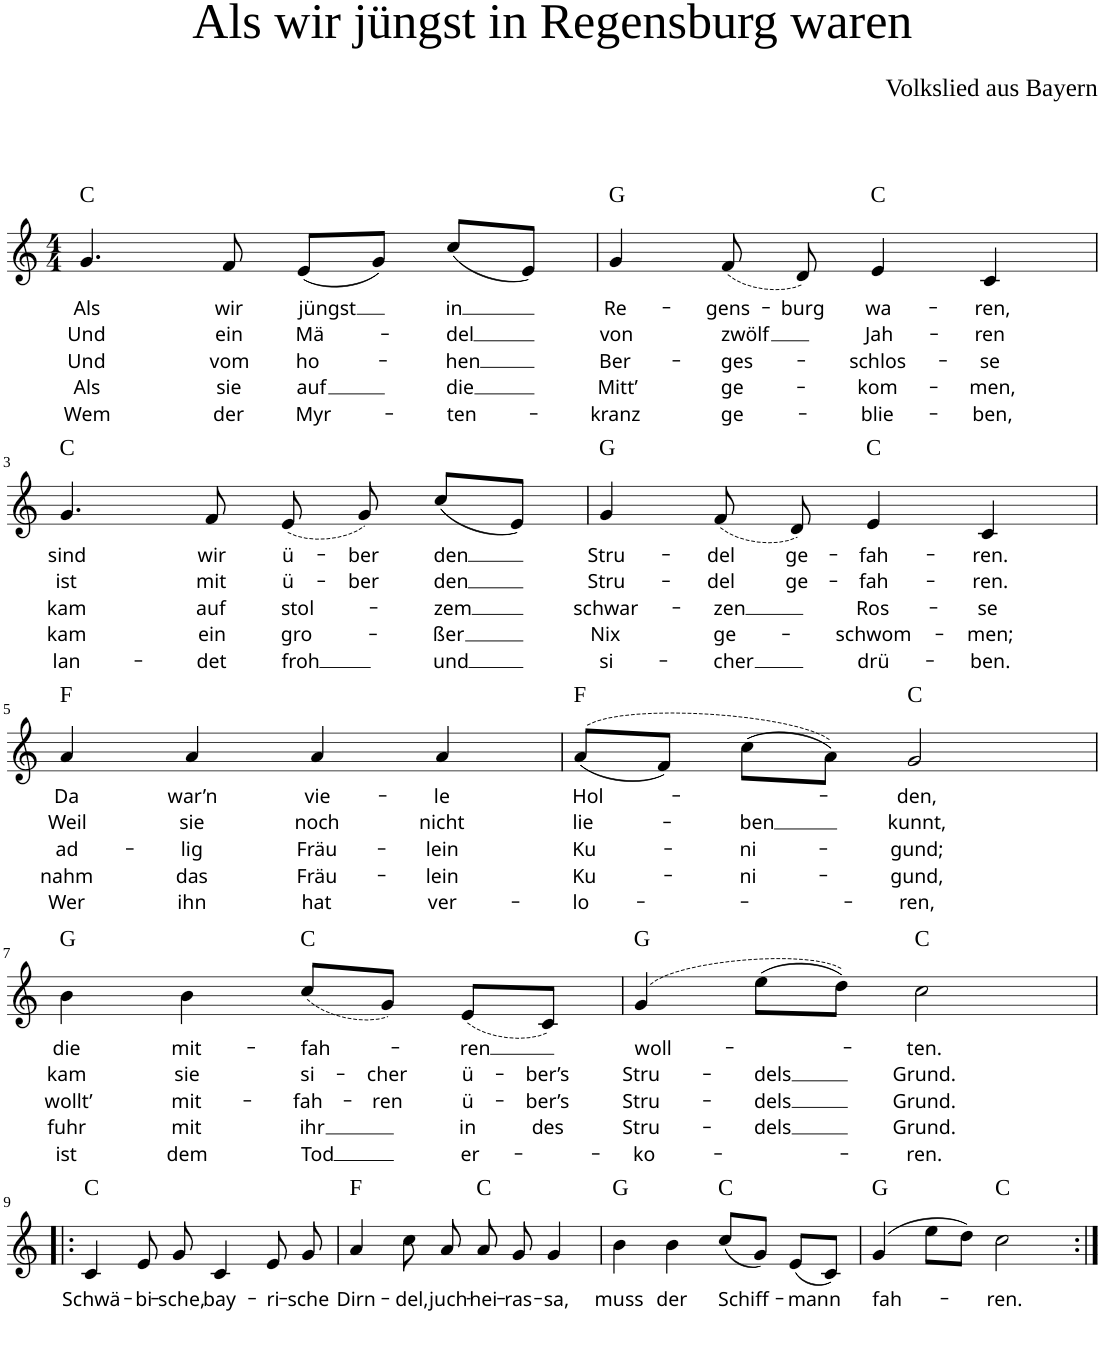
**kern	**text	**text	**text	**text	**text	**harte
*part1	*part1	*part1	*part1	*part1	*part1	*part1
*staff1	*staff1	*staff1	*staff1	*staff1	*staff1	*
*clefG2	*	*	*	*	*	*
*k[]	*	*	*	*	*	*
*M4/4	*	*	*	*	*	*
=1	=1	=1	=1	=1	=1	=1
!	!LO:LY:b	!LO:LY:b	!LO:LY:b	!LO:LY:b	!LO:LY:b	!
4.g/	Als	Und	Und	Als	Wem	C:maj
!	!LO:LY:b	!LO:LY:b	!LO:LY:b	!LO:LY:b	!LO:LY:b	!
8f/	wir	ein	vom	sie	der	.
!	!LO:LY:b	!LO:LY:b	!LO:LY:b	!LO:LY:b	!LO:LY:b	!
(8e/L	jüngst	Mä-	ho-	auf	Myr-	.
8g/J)	.	.	.	.	.	.
!	!LO:LY:b	!LO:LY:b	!LO:LY:b	!LO:LY:b	!LO:LY:b	!
(8cc/L	in	-del	-hen	die	-ten-	.
8e/J)	.	.	.	.	.	.
=2	=2	=2	=2	=2	=2	=2
!	!LO:LY:b	!LO:LY:b	!LO:LY:b	!LO:LY:b	!LO:LY:b	!
4g/	Re-	von	Ber-	Mitt’	-kranz	G:maj
!	!LO:LY:b	!LO:LY:b	!LO:LY:b	!LO:LY:b	!LO:LY:b	!
(8f/	-gens-	zwölf	-ges-	ge-	ge-	.
!	!LO:LY:b	!	!	!	!	!
8d/)	-burg	.	.	.	.	.
!	!LO:LY:b	!LO:LY:b	!LO:LY:b	!LO:LY:b	!LO:LY:b	!
4e/	wa-	Jah-	-schlos-	-kom-	-blie-	C:maj
!	!LO:LY:b	!LO:LY:b	!LO:LY:b	!LO:LY:b	!LO:LY:b	!
4c/	-ren,	-ren	-se	-men,	-ben,	.
!!LO:LB:g=z
=3	=3	=3	=3	=3	=3	=3
!	!LO:LY:b	!LO:LY:b	!LO:LY:b	!LO:LY:b	!LO:LY:b	!
4.g/	sind	ist	kam	kam	lan-	C:maj
!	!LO:LY:b	!LO:LY:b	!LO:LY:b	!LO:LY:b	!LO:LY:b	!
8f/	wir	mit	auf	ein	-det	.
!	!LO:LY:b	!LO:LY:b	!LO:LY:b	!LO:LY:b	!LO:LY:b	!
(8e/	ü-	ü-	stol-	gro-	froh	.
!	!LO:LY:b	!LO:LY:b	!	!	!	!
8g/)	-ber	-ber	.	.	.	.
!	!LO:LY:b	!LO:LY:b	!LO:LY:b	!LO:LY:b	!LO:LY:b	!
(8cc/L	den	den	-zem	-ßer	und	.
8e/J)	.	.	.	.	.	.
=4	=4	=4	=4	=4	=4	=4
!	!LO:LY:b	!LO:LY:b	!LO:LY:b	!LO:LY:b	!LO:LY:b	!
4g/	Stru-	Stru-	schwar-	Nix	si-	G:maj
!	!LO:LY:b	!LO:LY:b	!LO:LY:b	!LO:LY:b	!LO:LY:b	!
(8f/	-del	-del	-zen	ge-	-cher	.
!	!LO:LY:b	!LO:LY:b	!	!	!	!
8d/)	ge-	ge-	.	.	.	.
!	!LO:LY:b	!LO:LY:b	!LO:LY:b	!LO:LY:b	!LO:LY:b	!
4e/	-fah-	-fah-	Ros-	-schwom-	drü-	C:maj
!	!LO:LY:b	!LO:LY:b	!LO:LY:b	!LO:LY:b	!LO:LY:b	!
4c/	-ren.	-ren.	-se	-men;	-ben.	.
!!LO:LB:g=z
=5	=5	=5	=5	=5	=5	=5
!	!LO:LY:b	!LO:LY:b	!LO:LY:b	!LO:LY:b	!LO:LY:b	!
4a/	Da	Weil	ad-	nahm	Wer	F:maj
!	!LO:LY:b	!LO:LY:b	!LO:LY:b	!LO:LY:b	!LO:LY:b	!
4a/	war’n	sie	-lig	das	ihn	.
!	!LO:LY:b	!LO:LY:b	!LO:LY:b	!LO:LY:b	!LO:LY:b	!
4a/	vie-	noch	Fräu-	Fräu-	hat	.
!	!LO:LY:b	!LO:LY:b	!LO:LY:b	!LO:LY:b	!LO:LY:b	!
4a/	-le	nicht	-lein	-lein	ver-	.
=6	=6	=6	=6	=6	=6	=6
!	!LO:LY:b	!LO:LY:b	!LO:LY:b	!LO:LY:b	!LO:LY:b	!
((8a/L	Hol-	lie-	Ku-	Ku-	-lo-	F:maj
8f/J)	.	.	.	.	.	.
!	!	!LO:LY:b	!LO:LY:b	!LO:LY:b	!	!
(8cc\L	.	-ben	-ni-	-ni-	.	.
8a\J))	.	.	.	.	.	.
!	!LO:LY:b	!LO:LY:b	!LO:LY:b	!LO:LY:b	!LO:LY:b	!
2g/	-den,	kunnt,	-gund;	-gund,	-ren,	C:maj
!!LO:LB:g=z
=7	=7	=7	=7	=7	=7	=7
!	!LO:LY:b	!LO:LY:b	!LO:LY:b	!LO:LY:b	!LO:LY:b	!
4b\	die	kam	wollt’	fuhr	ist	G:maj
!	!LO:LY:b	!LO:LY:b	!LO:LY:b	!LO:LY:b	!LO:LY:b	!
4b\	mit-	sie	mit-	mit	dem	.
!	!LO:LY:b	!LO:LY:b	!LO:LY:b	!LO:LY:b	!LO:LY:b	!
(8cc/L	-fah-	si-	-fah-	ihr	Tod	C:maj
!	!	!LO:LY:b	!LO:LY:b	!	!	!
8g/J)	.	-cher	-ren	.	.	.
!	!LO:LY:b	!LO:LY:b	!LO:LY:b	!LO:LY:b	!LO:LY:b	!
(8e/L	-ren	ü-	ü-	in	er-	.
!	!	!LO:LY:b	!LO:LY:b	!LO:LY:b	!	!
8c/J)	.	-ber’s	-ber’s	des	.	.
=8	=8	=8	=8	=8	=8	=8
!	!LO:LY:b	!LO:LY:b	!LO:LY:b	!LO:LY:b	!LO:LY:b	!
(4g/	woll-	Stru-	Stru-	Stru-	-ko-	G:maj
!	!	!LO:LY:b	!LO:LY:b	!LO:LY:b	!	!
(8ee\L	.	-dels	-dels	-dels	.	.
8dd\J))	.	.	.	.	.	.
!	!LO:LY:b	!LO:LY:b	!LO:LY:b	!LO:LY:b	!LO:LY:b	!
2cc\	-ten.	Grund.	Grund.	Grund.	-ren.	C:maj
!!LO:LB:g=z
=9!|:	=9!|:	=9!|:	=9!|:	=9!|:	=9!|:	=9!|:
!	!LO:LY:b	!	!	!	!	!
4c/	Schwä-	.	.	.	.	C:maj
!	!LO:LY:b	!	!	!	!	!
8e/	-bi-	.	.	.	.	.
!	!LO:LY:b	!	!	!	!	!
8g/	-sche,	.	.	.	.	.
!	!LO:LY:b	!	!	!	!	!
4c/	bay-	.	.	.	.	.
!	!LO:LY:b	!	!	!	!	!
8e/	-ri-	.	.	.	.	.
!	!LO:LY:b	!	!	!	!	!
8g/	-sche	.	.	.	.	.
=10	=10	=10	=10	=10	=10	=10
!	!LO:LY:b	!	!	!	!	!
4a/	Dirn-	.	.	.	.	F:maj
!	!LO:LY:b	!	!	!	!	!
8cc\	-del,	.	.	.	.	.
!	!LO:LY:b	!	!	!	!	!
8a/	juch-	.	.	.	.	.
!	!LO:LY:b	!	!	!	!	!
8a/	-hei-	.	.	.	.	C:maj
!	!LO:LY:b	!	!	!	!	!
8g/	-ras-	.	.	.	.	.
!	!LO:LY:b	!	!	!	!	!
4g/	-sa,	.	.	.	.	.
=11	=11	=11	=11	=11	=11	=11
!	!LO:LY:b	!	!	!	!	!
4b\	muss	.	.	.	.	G:maj
!	!LO:LY:b	!	!	!	!	!
4b\	der	.	.	.	.	.
!	!LO:LY:b	!	!	!	!	!
(8cc/L	Schiff-	.	.	.	.	C:maj
8g/J)	.	.	.	.	.	.
!	!LO:LY:b	!	!	!	!	!
(8e/L	-mann	.	.	.	.	.
8c/J)	.	.	.	.	.	.
=12	=12	=12	=12	=12	=12	=12
!	!LO:LY:b	!	!	!	!	!
(4g/	fah-	.	.	.	.	G:maj
8ee\L	.	.	.	.	.	.
8dd\J)	.	.	.	.	.	.
!	!LO:LY:b	!	!	!	!	!
2cc\	-ren.	.	.	.	.	C:maj
=:|!	=:|!	=:|!	=:|!	=:|!	=:|!	=:|!
*-	*-	*-	*-	*-	*-	*-
